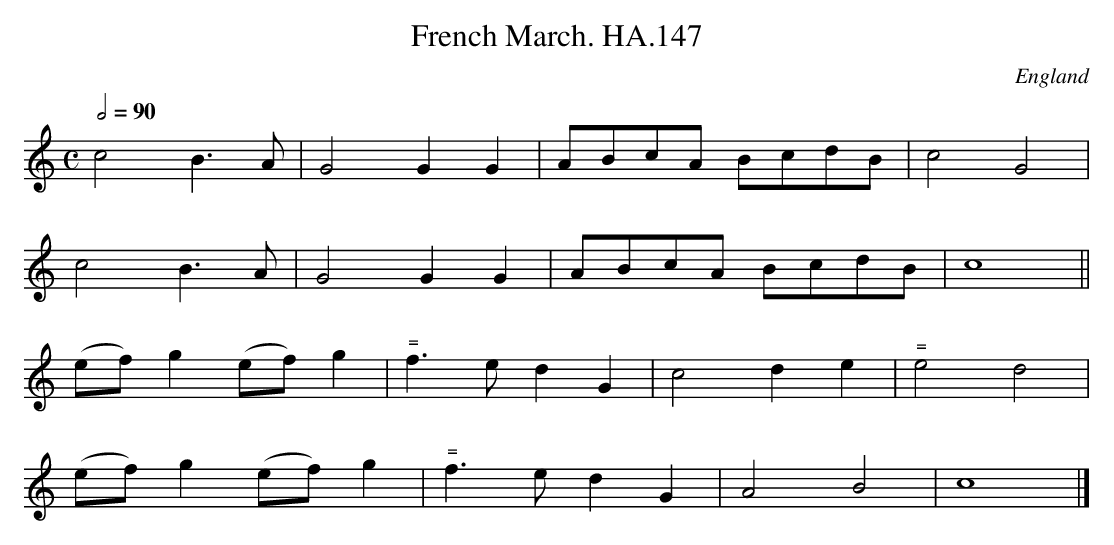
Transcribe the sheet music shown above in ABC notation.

X:1
T:French March. HA.147
L:1/8
M:C
O:England
Q:1/2=90
K:C
c4B3A|G4G2G2|ABcA BcdB|c4G4|!
c4B3A|G4G2G2|ABcA BcdB|c8||!
(ef)g2(ef)g2|"^="f3ed2G2|c4d2e2|"^="e4d4|!
(ef)g2(ef)g2|"^="f3ed2G2|A4B4|c8|]
